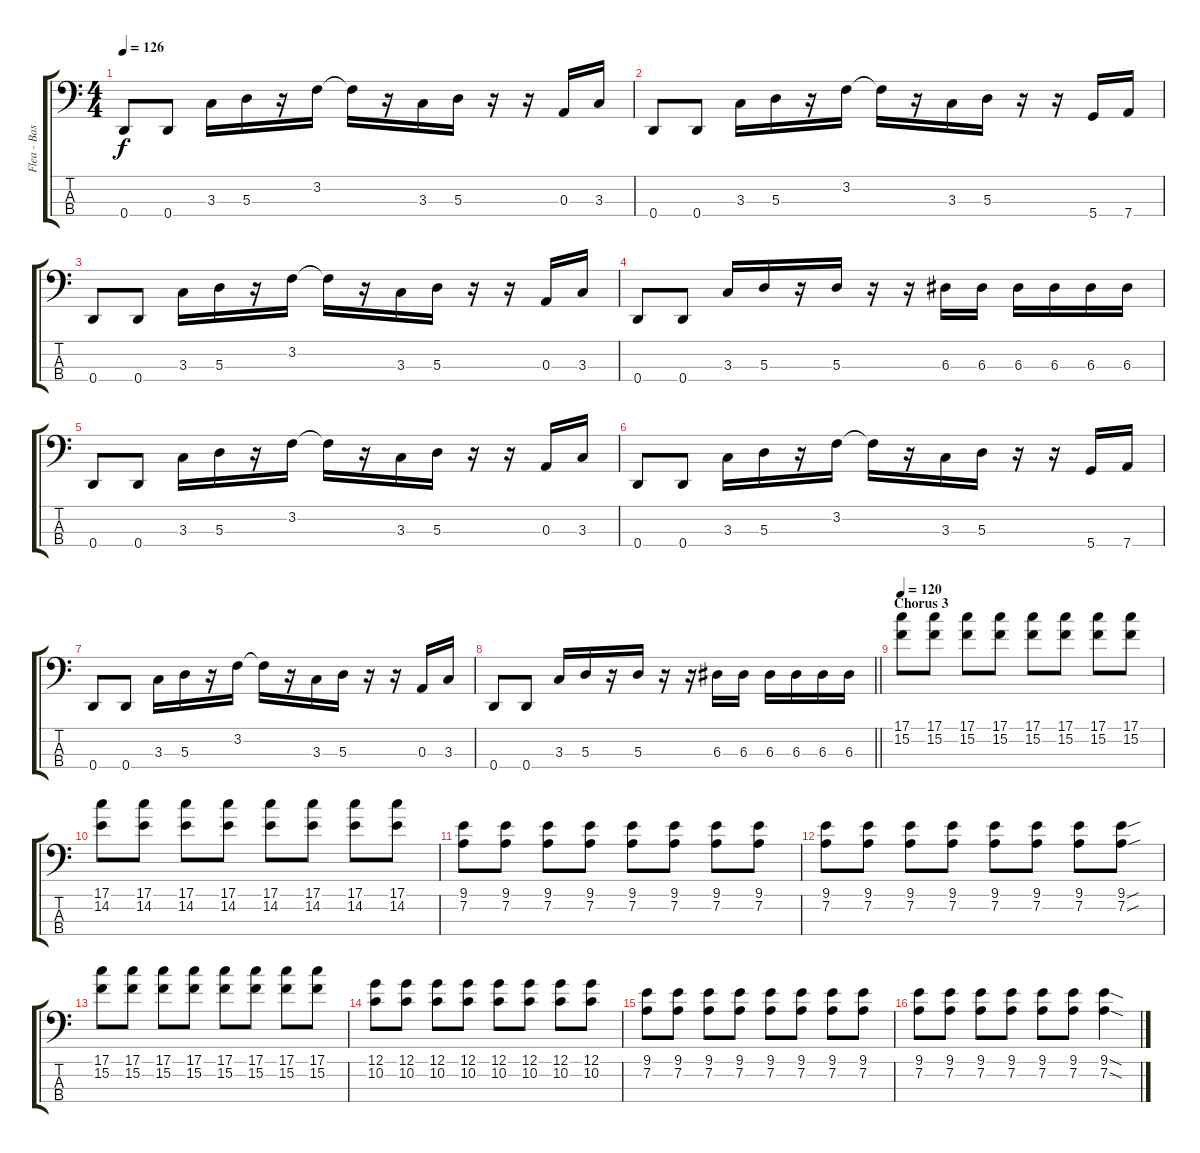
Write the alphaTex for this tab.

\track ("Flea - Bass Guitar" "Flea - Bas") {instrument electricbasspick}
\staff {score tabs}
\tuning (G2 D2 A1 D1) {hide}
\ts (4 4)
\tempo 126
\clef f4
\ks c
0.4.8{dy f} 0.4.8 3.3.16 5.3.16 r.16 3.2.16 3.2{t}.16 r.16 3.3.16 5.3.16 r.16 r.16 0.3.16 3.3.16 |
0.4.8 0.4.8 3.3.16 5.3.16 r.16 3.2.16 3.2{t}.16 r.16 3.3.16 5.3.16 r.16 r.16 5.4.16 7.4.16 |
0.4.8 0.4.8 3.3.16 5.3.16 r.16 3.2.16 3.2{t}.16 r.16 3.3.16 5.3.16 r.16 r.16 0.3.16 3.3.16 |
0.4.8 0.4.8 3.3.16 5.3.16 r.16 5.3.16 r.16 r.16 6.3.16 6.3.16 6.3.16 6.3.16 6.3.16 6.3.16 |
0.4.8 0.4.8 3.3.16 5.3.16 r.16 3.2.16 3.2{t}.16 r.16 3.3.16 5.3.16 r.16 r.16 0.3.16 3.3.16 |
0.4.8 0.4.8 3.3.16 5.3.16 r.16 3.2.16 3.2{t}.16 r.16 3.3.16 5.3.16 r.16 r.16 5.4.16 7.4.16 |
0.4.8 0.4.8 3.3.16 5.3.16 r.16 3.2.16 3.2{t}.16 r.16 3.3.16 5.3.16 r.16 r.16 0.3.16 3.3.16 |
\barLineRight lightlight
0.4.8 0.4.8 3.3.16 5.3.16 r.16 5.3.16 r.16 r.16 6.3.16 6.3.16 6.3.16 6.3.16 6.3.16 6.3.16 |
\section ("" "Chorus 3")
\tempo 120
(17.1 15.2).8 (17.1 15.2).8 (17.1 15.2).8 (17.1 15.2).8 (17.1 15.2).8 (17.1 15.2).8 (17.1 15.2).8 (17.1 15.2).8 |
(17.1 14.2).8 (17.1 14.2).8 (17.1 14.2).8 (17.1 14.2).8 (17.1 14.2).8 (17.1 14.2).8 (17.1 14.2).8 (17.1 14.2).8 |
(9.1 7.2).8 (9.1 7.2).8 (9.1 7.2).8 (9.1 7.2).8 (9.1 7.2).8 (9.1 7.2).8 (9.1 7.2).8 (9.1 7.2).8 |
(9.1 7.2).8 (9.1 7.2).8 (9.1 7.2).8 (9.1 7.2).8 (9.1 7.2).8 (9.1 7.2).8 (9.1 7.2).8 (9.1{sou} 7.2{sou}).8 |
(17.1 15.2).8 (17.1 15.2).8 (17.1 15.2).8 (17.1 15.2).8 (17.1 15.2).8 (17.1 15.2).8 (17.1 15.2).8 (17.1 15.2).8 |
(12.1 10.2).8 (12.1 10.2).8 (12.1 10.2).8 (12.1 10.2).8 (12.1 10.2).8 (12.1 10.2).8 (12.1 10.2).8 (12.1 10.2).8 |
(9.1 7.2).8 (9.1 7.2).8 (9.1 7.2).8 (9.1 7.2).8 (9.1 7.2).8 (9.1 7.2).8 (9.1 7.2).8 (9.1 7.2).8 |
(9.1 7.2).8 (9.1 7.2).8 (9.1 7.2).8 (9.1 7.2).8 (9.1 7.2).8 (9.1 7.2).8 (9.1{sod} 7.2{sod}).4
